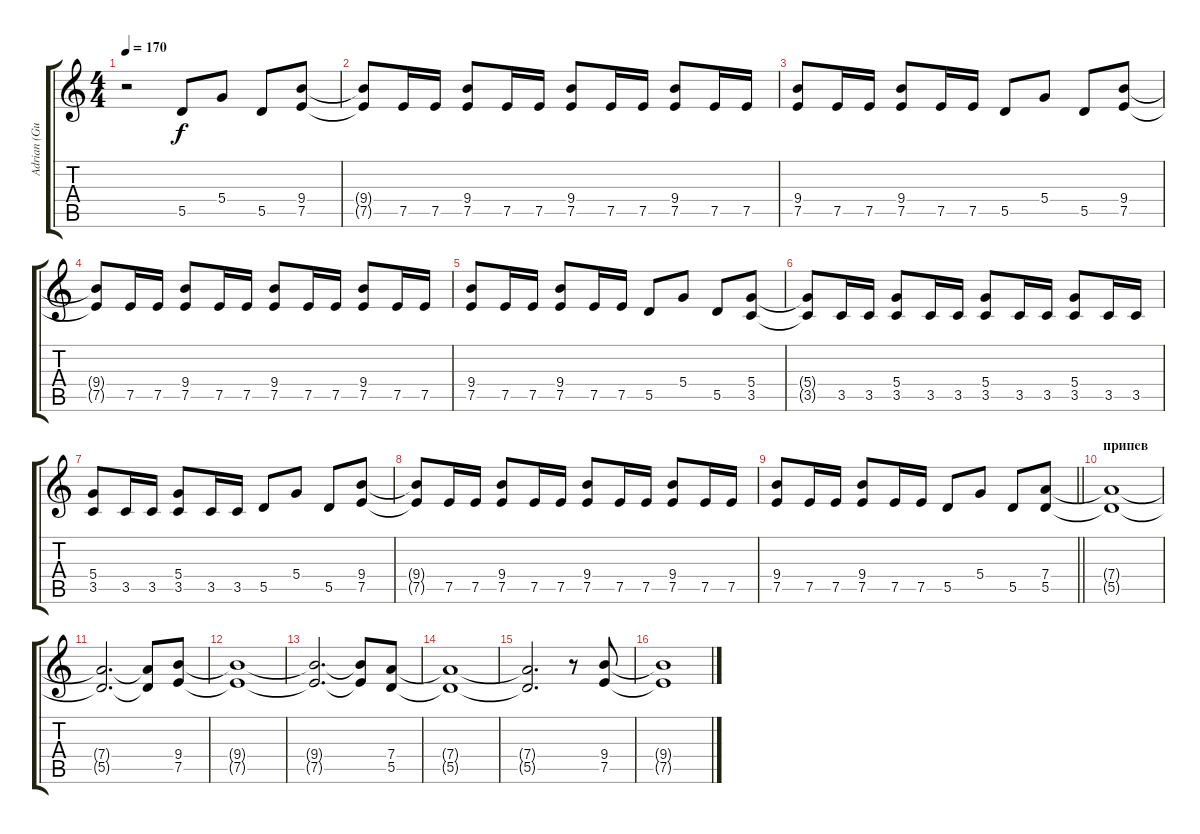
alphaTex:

\track ("Adrian (Guitar 2)" "Adrian (Gu") {instrument distortionguitar}
\staff {score tabs}
\tuning (E4 B3 G3 D3 A2 E2) {hide}
\ts (4 4)
\tempo 170
\clef g2
\ks c
r.2{dy f} 5.5.8 5.4.8 5.5.8 (9.4 7.5).8 |
(9.4{t} 7.5{t}).8 7.5.16 7.5.16 (9.4 7.5).8 7.5.16 7.5.16 (9.4 7.5).8 7.5.16 7.5.16 (9.4 7.5).8 7.5.16 7.5.16 |
(9.4 7.5).8 7.5.16 7.5.16 (9.4 7.5).8 7.5.16 7.5.16 5.5.8 5.4.8 5.5.8 (9.4 7.5).8 |
(9.4{t} 7.5{t}).8 7.5.16 7.5.16 (9.4 7.5).8 7.5.16 7.5.16 (9.4 7.5).8 7.5.16 7.5.16 (9.4 7.5).8 7.5.16 7.5.16 |
(9.4 7.5).8 7.5.16 7.5.16 (9.4 7.5).8 7.5.16 7.5.16 5.5.8 5.4.8 5.5.8 (5.4 3.5).8 |
(5.4{t} 3.5{t}).8 3.5.16 3.5.16 (5.4 3.5).8 3.5.16 3.5.16 (5.4 3.5).8 3.5.16 3.5.16 (5.4 3.5).8 3.5.16 3.5.16 |
(5.4 3.5).8 3.5.16 3.5.16 (5.4 3.5).8 3.5.16 3.5.16 5.5.8 5.4.8 5.5.8 (9.4 7.5).8 |
(9.4{t} 7.5{t}).8 7.5.16 7.5.16 (9.4 7.5).8 7.5.16 7.5.16 (9.4 7.5).8 7.5.16 7.5.16 (9.4 7.5).8 7.5.16 7.5.16 |
\barLineRight lightlight
(9.4 7.5).8 7.5.16 7.5.16 (9.4 7.5).8 7.5.16 7.5.16 5.5.8 5.4.8 5.5.8 (7.4 5.5).8 |
\section ("" "припев ")
(7.4{t} 5.5{t}).1 |
(7.4{t} 5.5{t}).2{d} (7.4{t} 5.5{t}).8 (9.4 7.5).8 |
(9.4{t} 7.5{t}).1 |
(9.4{t} 7.5{t}).2{d} (9.4{t} 7.5{t}).8 (7.4 5.5).8 |
(7.4{t} 5.5{t}).1 |
(7.4{t} 5.5{t}).2{d} r.8 (9.4 7.5).8 |
(9.4{t} 7.5{t}).1
